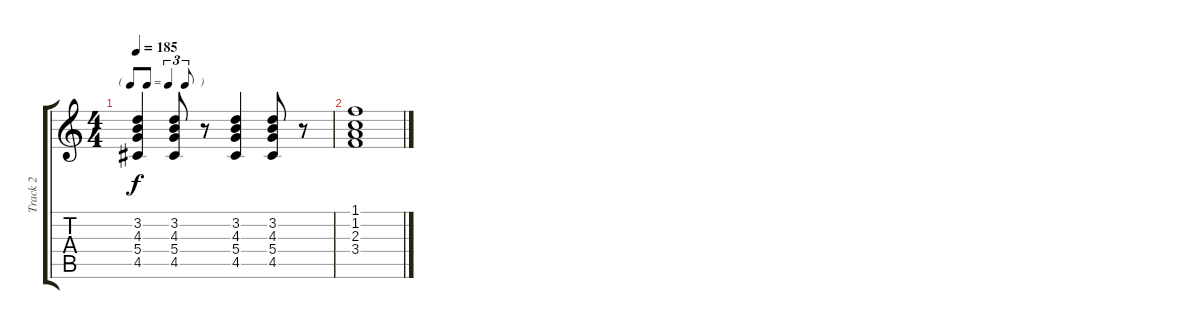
\track ("Track 2" "Track 2") {instrument acousticguitarsteel}
\staff {score tabs}
\tuning (E4 B3 G3 D3 A2 E2) {hide}
\ts (4 4)
\tf triplet8th
\tempo 185
\clef g2
\ks c
(3.2 4.3 5.4 4.5).4{dy f} (3.2 4.3 5.4 4.5).8 r.8 (3.2 4.3 5.4 4.5).4 (3.2 4.3 5.4 4.5).8 r.8 |
(1.1 1.2 2.3 3.4).1
